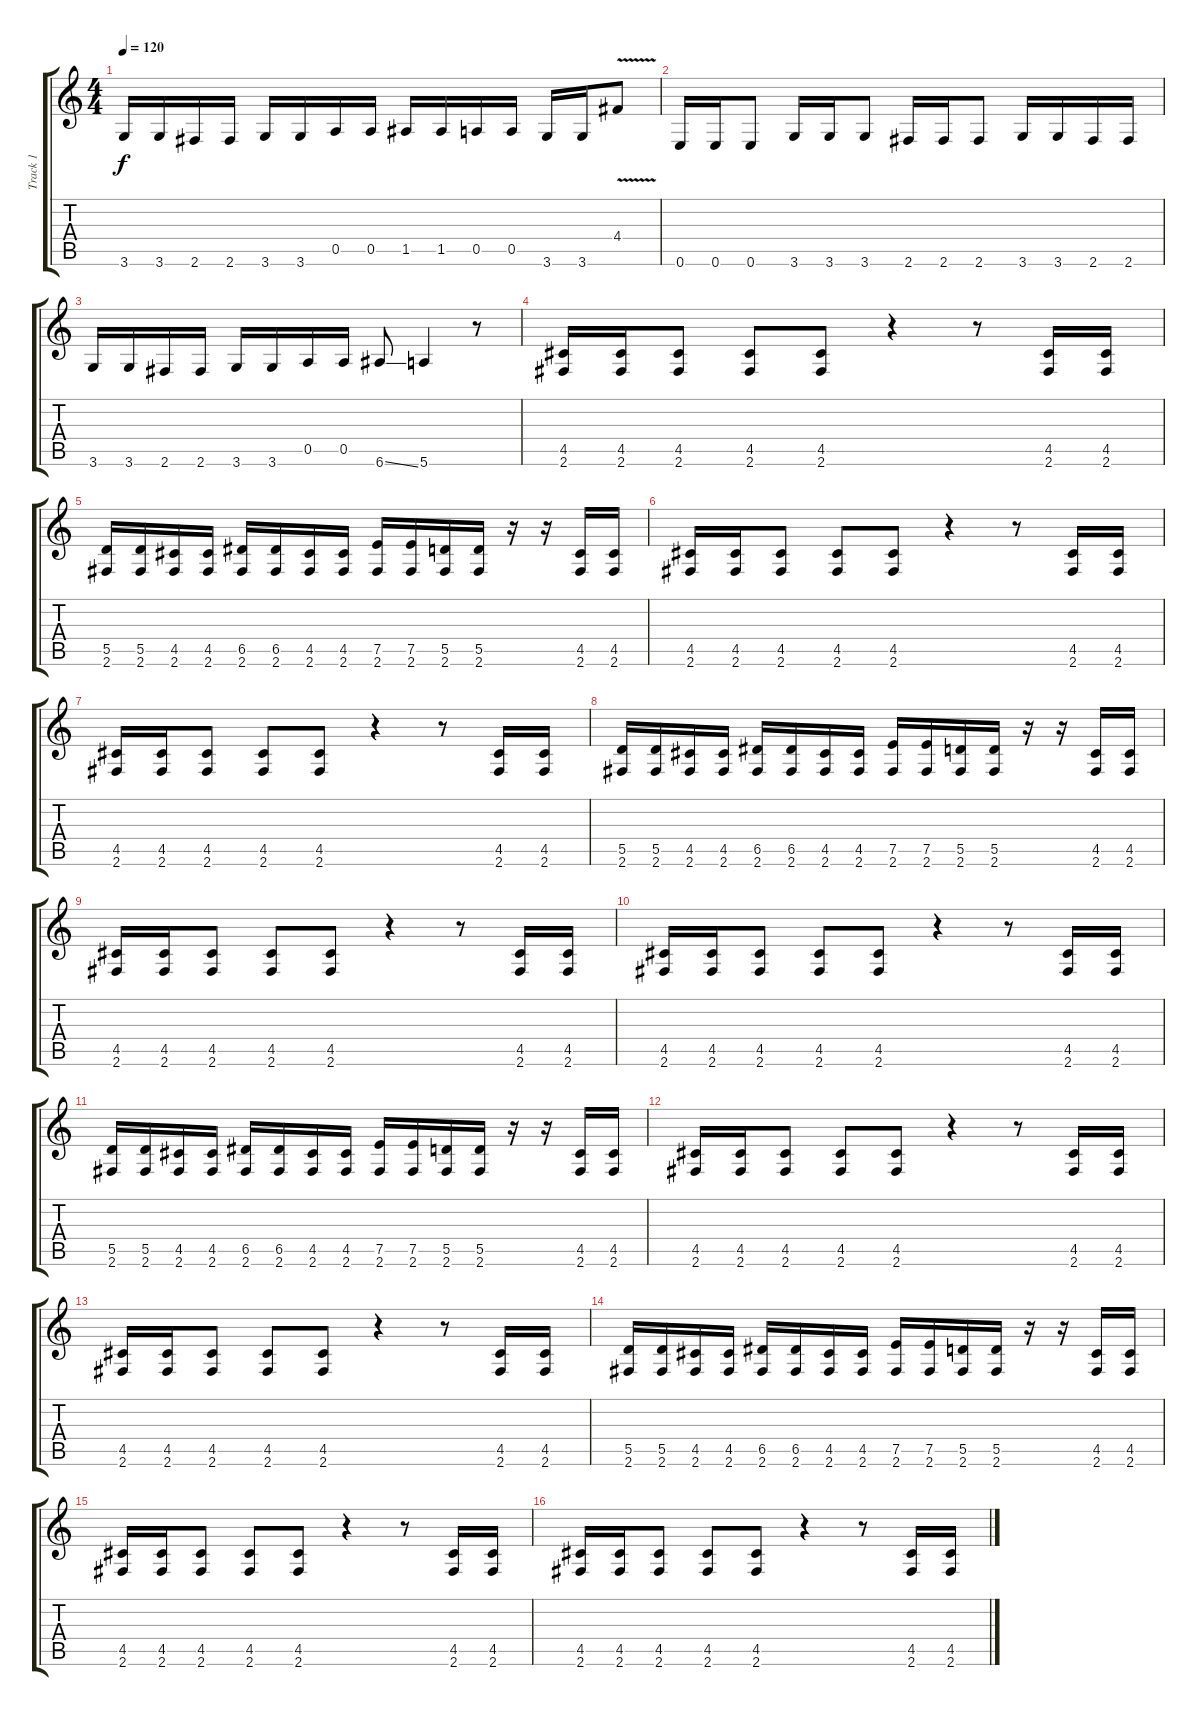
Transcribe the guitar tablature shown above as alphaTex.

\track ("Track 1" "Track 1") {instrument distortionguitar}
\staff {score tabs}
\tuning (E4 B3 G3 D3 A2 E2) {hide}
\ts (4 4)
\tempo 120
\clef g2
\ks c
3.6.16{dy f} 3.6.16 2.6.16 2.6.16 3.6.16 3.6.16 0.5.16 0.5.16 1.5.16 1.5.16 0.5.16 0.5.16 3.6.16 3.6.16 4.4{v}.8{instrument guitarharmonics} |
0.6.16{instrument distortionguitar} 0.6.16 0.6.8 3.6.16 3.6.16 3.6.8 2.6.16 2.6.16 2.6.8 3.6.16 3.6.16 2.6.16 2.6.16 |
3.6.16 3.6.16 2.6.16 2.6.16 3.6.16 3.6.16 0.5.16 0.5.16 6.6{ss}.8 5.6.4 r.8 |
(4.5 2.6).16 (4.5 2.6).16 (4.5 2.6).8 (4.5 2.6).8 (4.5 2.6).8 r.4 r.8 (4.5 2.6).16 (4.5 2.6).16 |
(5.5 2.6).16 (5.5 2.6).16 (4.5 2.6).16 (4.5 2.6).16 (6.5 2.6).16 (6.5 2.6).16 (4.5 2.6).16 (4.5 2.6).16 (7.5 2.6).16 (7.5 2.6).16 (5.5 2.6).16 (5.5 2.6).16 r.16 r.16 (4.5 2.6).16 (4.5 2.6).16 |
(4.5 2.6).16 (4.5 2.6).16 (4.5 2.6).8 (4.5 2.6).8 (4.5 2.6).8 r.4 r.8 (4.5 2.6).16 (4.5 2.6).16 |
(4.5 2.6).16 (4.5 2.6).16 (4.5 2.6).8 (4.5 2.6).8 (4.5 2.6).8 r.4 r.8 (4.5 2.6).16 (4.5 2.6).16 |
(5.5 2.6).16 (5.5 2.6).16 (4.5 2.6).16 (4.5 2.6).16 (6.5 2.6).16 (6.5 2.6).16 (4.5 2.6).16 (4.5 2.6).16 (7.5 2.6).16 (7.5 2.6).16 (5.5 2.6).16 (5.5 2.6).16 r.16 r.16 (4.5 2.6).16 (4.5 2.6).16 |
(4.5 2.6).16 (4.5 2.6).16 (4.5 2.6).8 (4.5 2.6).8 (4.5 2.6).8 r.4 r.8 (4.5 2.6).16 (4.5 2.6).16 |
(4.5 2.6).16 (4.5 2.6).16 (4.5 2.6).8 (4.5 2.6).8 (4.5 2.6).8 r.4 r.8 (4.5 2.6).16 (4.5 2.6).16 |
(5.5 2.6).16 (5.5 2.6).16 (4.5 2.6).16 (4.5 2.6).16 (6.5 2.6).16 (6.5 2.6).16 (4.5 2.6).16 (4.5 2.6).16 (7.5 2.6).16 (7.5 2.6).16 (5.5 2.6).16 (5.5 2.6).16 r.16 r.16 (4.5 2.6).16 (4.5 2.6).16 |
(4.5 2.6).16 (4.5 2.6).16 (4.5 2.6).8 (4.5 2.6).8 (4.5 2.6).8 r.4 r.8 (4.5 2.6).16 (4.5 2.6).16 |
(4.5 2.6).16 (4.5 2.6).16 (4.5 2.6).8 (4.5 2.6).8 (4.5 2.6).8 r.4 r.8 (4.5 2.6).16 (4.5 2.6).16 |
(5.5 2.6).16 (5.5 2.6).16 (4.5 2.6).16 (4.5 2.6).16 (6.5 2.6).16 (6.5 2.6).16 (4.5 2.6).16 (4.5 2.6).16 (7.5 2.6).16 (7.5 2.6).16 (5.5 2.6).16 (5.5 2.6).16 r.16 r.16 (4.5 2.6).16 (4.5 2.6).16 |
(4.5 2.6).16 (4.5 2.6).16 (4.5 2.6).8 (4.5 2.6).8 (4.5 2.6).8 r.4 r.8 (4.5 2.6).16 (4.5 2.6).16 |
(4.5 2.6).16 (4.5 2.6).16 (4.5 2.6).8 (4.5 2.6).8 (4.5 2.6).8 r.4 r.8 (4.5 2.6).16 (4.5 2.6).16
